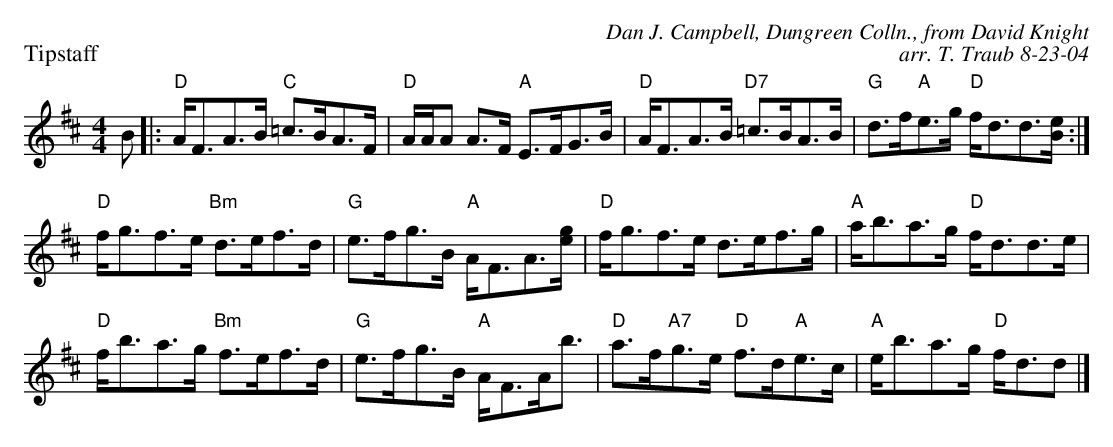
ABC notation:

X:1
P: Tipstaff
M: 4/4
C: Dan J. Campbell, Dungreen Colln., from David Knight
C: arr. T. Traub 8-23-04
L: 1/8
K: D
B |: "D"A<FA>B "C"=c>BA>F|"D"A/A/A A>F "A"E>FG>B|"D"A<FA>B "D7"=c>BA>B|"G"d>f"A"e>g "D"f<dd>[Be] :|
"D"f<gf>e "Bm"d>ef>d|"G"e>fg>B "A"A<FA>[eg]|"D"f<gf>e d>ef>g|"A"a<ba>g "D"f<dd>e|
"D"f<ba>g "Bm"f>ef>d|"G"e>fg>B "A"A<FA<b|"D"a>f"A7"g>e "D"f>d"A"e>c|"A"e<ba>g "D"f<dd |]
